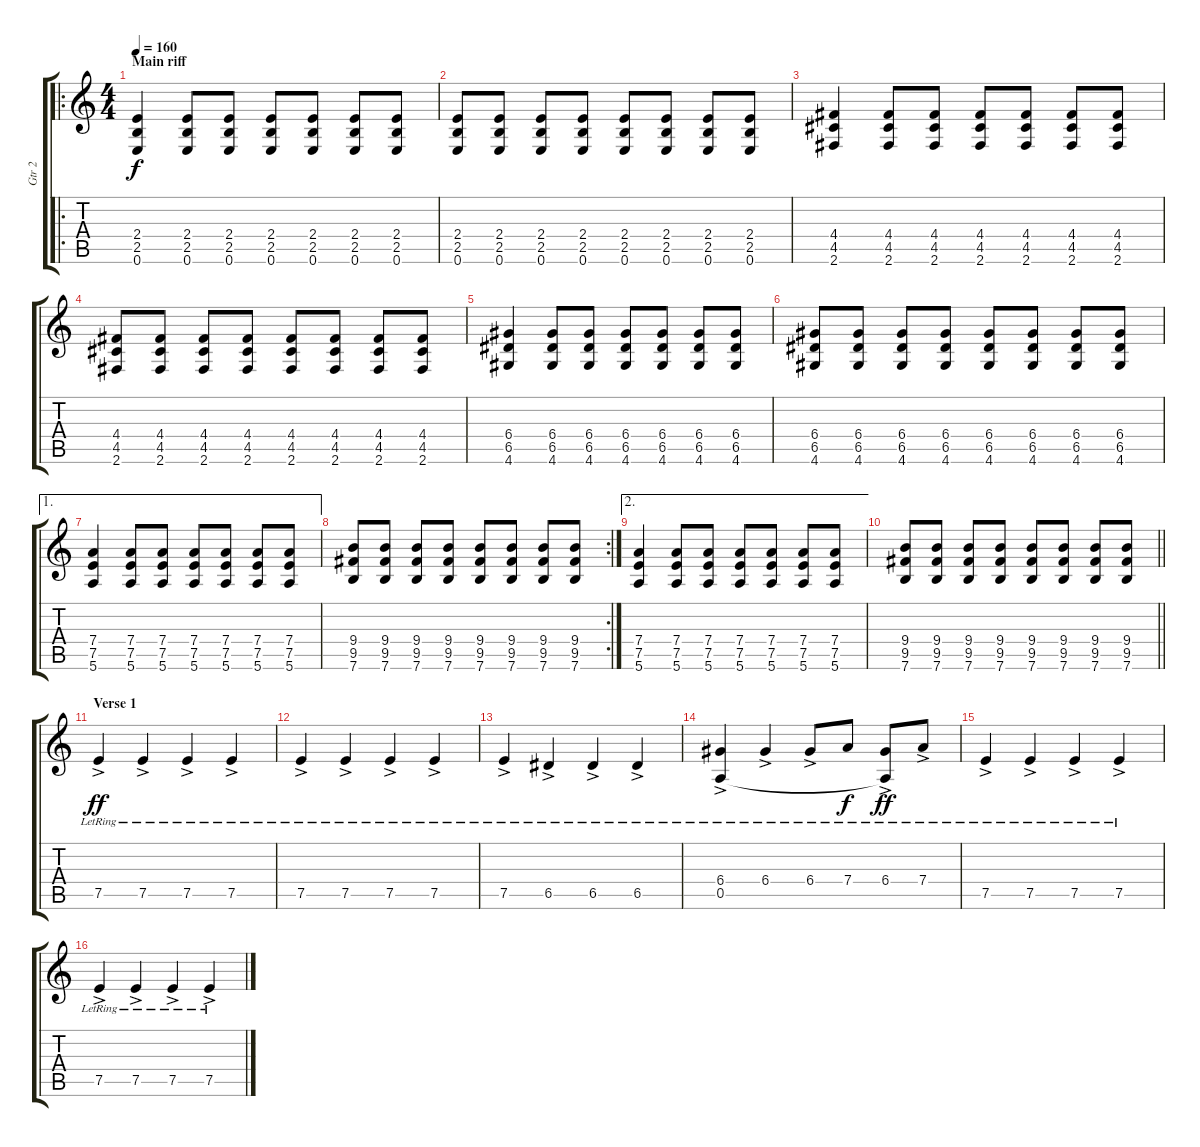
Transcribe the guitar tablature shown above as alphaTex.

\track ("Gtr 2" "Gtr 2") {instrument distortionguitar}
\staff {score tabs}
\tuning (E4 B3 G3 D3 A2 E2) {hide}
\ro
\ts (4 4)
\section ("" "Main riff")
\tempo 160
\clef g2
\ks c
(2.4 2.5 0.6).4{dy f} (2.4 2.5 0.6).8 (2.4 2.5 0.6).8 (2.4 2.5 0.6).8 (2.4 2.5 0.6).8 (2.4 2.5 0.6).8 (2.4 2.5 0.6).8 |
(2.4 2.5 0.6).8 (2.4 2.5 0.6).8 (2.4 2.5 0.6).8 (2.4 2.5 0.6).8 (2.4 2.5 0.6).8 (2.4 2.5 0.6).8 (2.4 2.5 0.6).8 (2.4 2.5 0.6).8 |
(4.4 4.5 2.6).4 (4.4 4.5 2.6).8 (4.4 4.5 2.6).8 (4.4 4.5 2.6).8 (4.4 4.5 2.6).8 (4.4 4.5 2.6).8 (4.4 4.5 2.6).8 |
(4.4 4.5 2.6).8 (4.4 4.5 2.6).8 (4.4 4.5 2.6).8 (4.4 4.5 2.6).8 (4.4 4.5 2.6).8 (4.4 4.5 2.6).8 (4.4 4.5 2.6).8 (4.4 4.5 2.6).8 |
(6.4 6.5 4.6).4 (6.4 6.5 4.6).8 (6.4 6.5 4.6).8 (6.4 6.5 4.6).8 (6.4 6.5 4.6).8 (6.4 6.5 4.6).8 (6.4 6.5 4.6).8 |
(6.4 6.5 4.6).8 (6.4 6.5 4.6).8 (6.4 6.5 4.6).8 (6.4 6.5 4.6).8 (6.4 6.5 4.6).8 (6.4 6.5 4.6).8 (6.4 6.5 4.6).8 (6.4 6.5 4.6).8 |
\ae 1
(7.4 7.5 5.6).4 (7.4 7.5 5.6).8 (7.4 7.5 5.6).8 (7.4 7.5 5.6).8 (7.4 7.5 5.6).8 (7.4 7.5 5.6).8 (7.4 7.5 5.6).8 |
\rc 2
(9.4 9.5 7.6).8 (9.4 9.5 7.6).8 (9.4 9.5 7.6).8 (9.4 9.5 7.6).8 (9.4 9.5 7.6).8 (9.4 9.5 7.6).8 (9.4 9.5 7.6).8 (9.4 9.5 7.6).8 |
\ae 2
(7.4 7.5 5.6).4 (7.4 7.5 5.6).8 (7.4 7.5 5.6).8 (7.4 7.5 5.6).8 (7.4 7.5 5.6).8 (7.4 7.5 5.6).8 (7.4 7.5 5.6).8 |
\barLineRight lightlight
(9.4 9.5 7.6).8 (9.4 9.5 7.6).8 (9.4 9.5 7.6).8 (9.4 9.5 7.6).8 (9.4 9.5 7.6).8 (9.4 9.5 7.6).8 (9.4 9.5 7.6).8 (9.4 9.5 7.6).8 |
\section ("" "Verse 1")
7.5{ac lr}.4{dy ff instrument electricguitarjazz} 7.5{ac lr}.4 7.5{ac lr}.4 7.5{ac lr}.4 |
7.5{ac lr}.4 7.5{ac lr}.4 7.5{ac lr}.4 7.5{ac lr}.4 |
7.5{ac lr}.4 6.5{ac lr}.4 6.5{ac lr}.4 6.5{ac lr}.4 |
(6.4{ac lr} 0.5).4 6.4{ac lr}.4 6.4{ac lr}.8 7.4{lr}.8{dy f} (6.4{ac lr} 0.5{t}).8{dy ff} 7.4{ac lr}.8 |
7.5{ac lr}.4 7.5{ac lr}.4 7.5{ac lr}.4 7.5{ac lr}.4 |
7.5{ac lr}.4 7.5{ac lr}.4 7.5{ac lr}.4 7.5{ac lr}.4
